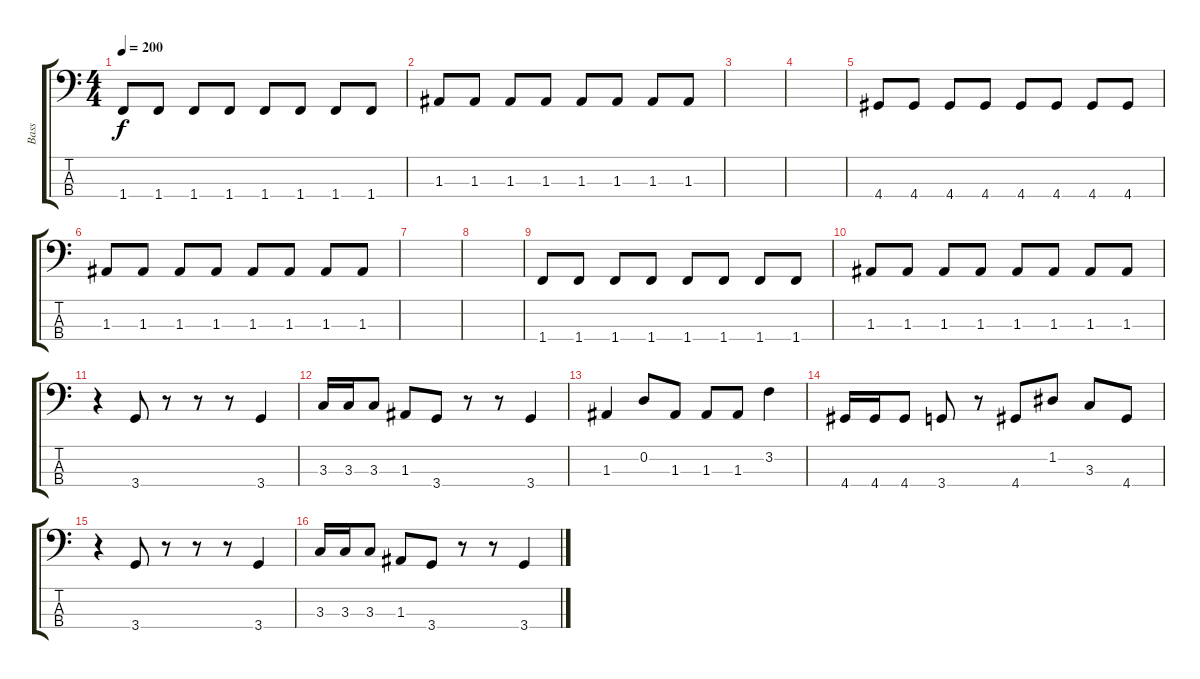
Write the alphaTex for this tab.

\track ("Bass" "Bass") {instrument electricbasspick}
\staff {score tabs}
\tuning (G2 D2 A1 E1) {hide}
\ts (4 4)
\tempo 200
\clef f4
\ks c
1.4.8{dy f} 1.4.8 1.4.8 1.4.8 1.4.8 1.4.8 1.4.8 1.4.8 |
1.3.8 1.3.8 1.3.8 1.3.8 1.3.8 1.3.8 1.3.8 1.3.8 |
|
|
4.4.8 4.4.8 4.4.8 4.4.8 4.4.8 4.4.8 4.4.8 4.4.8 |
1.3.8 1.3.8 1.3.8 1.3.8 1.3.8 1.3.8 1.3.8 1.3.8 |
|
|
1.4.8 1.4.8 1.4.8 1.4.8 1.4.8 1.4.8 1.4.8 1.4.8 |
1.3.8 1.3.8 1.3.8 1.3.8 1.3.8 1.3.8 1.3.8 1.3.8 |
r.4 3.4.8 r.8 r.8 r.8 3.4.4 |
3.3.16 3.3.16 3.3.8 1.3.8 3.4.8 r.8 r.8 3.4.4 |
1.3.4 0.2.8 1.3.8 1.3.8 1.3.8 3.2.4 |
4.4.16 4.4.16 4.4.8 3.4.8 r.8 4.4.8 1.2.8 3.3.8 4.4.8 |
r.4 3.4.8 r.8 r.8 r.8 3.4.4 |
3.3.16 3.3.16 3.3.8 1.3.8 3.4.8 r.8 r.8 3.4.4
